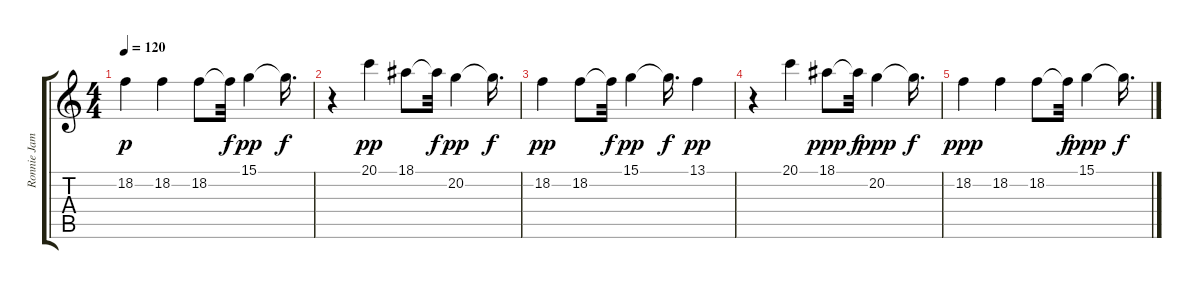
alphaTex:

\track ("Ronnie James Dio" "Ronnie Jam") {instrument choiraahs}
\staff {score tabs}
\tuning (E4 B3 G3 D3 A2 E2) {hide}
\ts (4 4)
\tempo 120
\clef g2
\ks c
18.2.4{dy p} 18.2.4 18.2.8 18.2{t}.32{dy f} 15.1.4{dy pp} 15.1{t}.16{d dy f} |
r.4 20.1.4{dy pp} 18.1.8 18.1{t}.32{dy f} 20.2.4{dy pp} 20.2{t}.16{d dy f} |
18.2.4{dy pp} 18.2.8 18.2{t}.32{dy f} 15.1.4{dy pp} 15.1{t}.16{d dy f} 13.1.4{dy pp} |
r.4 20.1.4 18.1.8{dy ppp} 18.1{t}.32{dy f} 20.2.4{dy ppp} 20.2{t}.16{d dy f} |
18.2.4{dy ppp} 18.2.4 18.2.8 18.2{t}.32{dy f} 15.1.4{dy ppp} 15.1{t}.16{d dy f}
